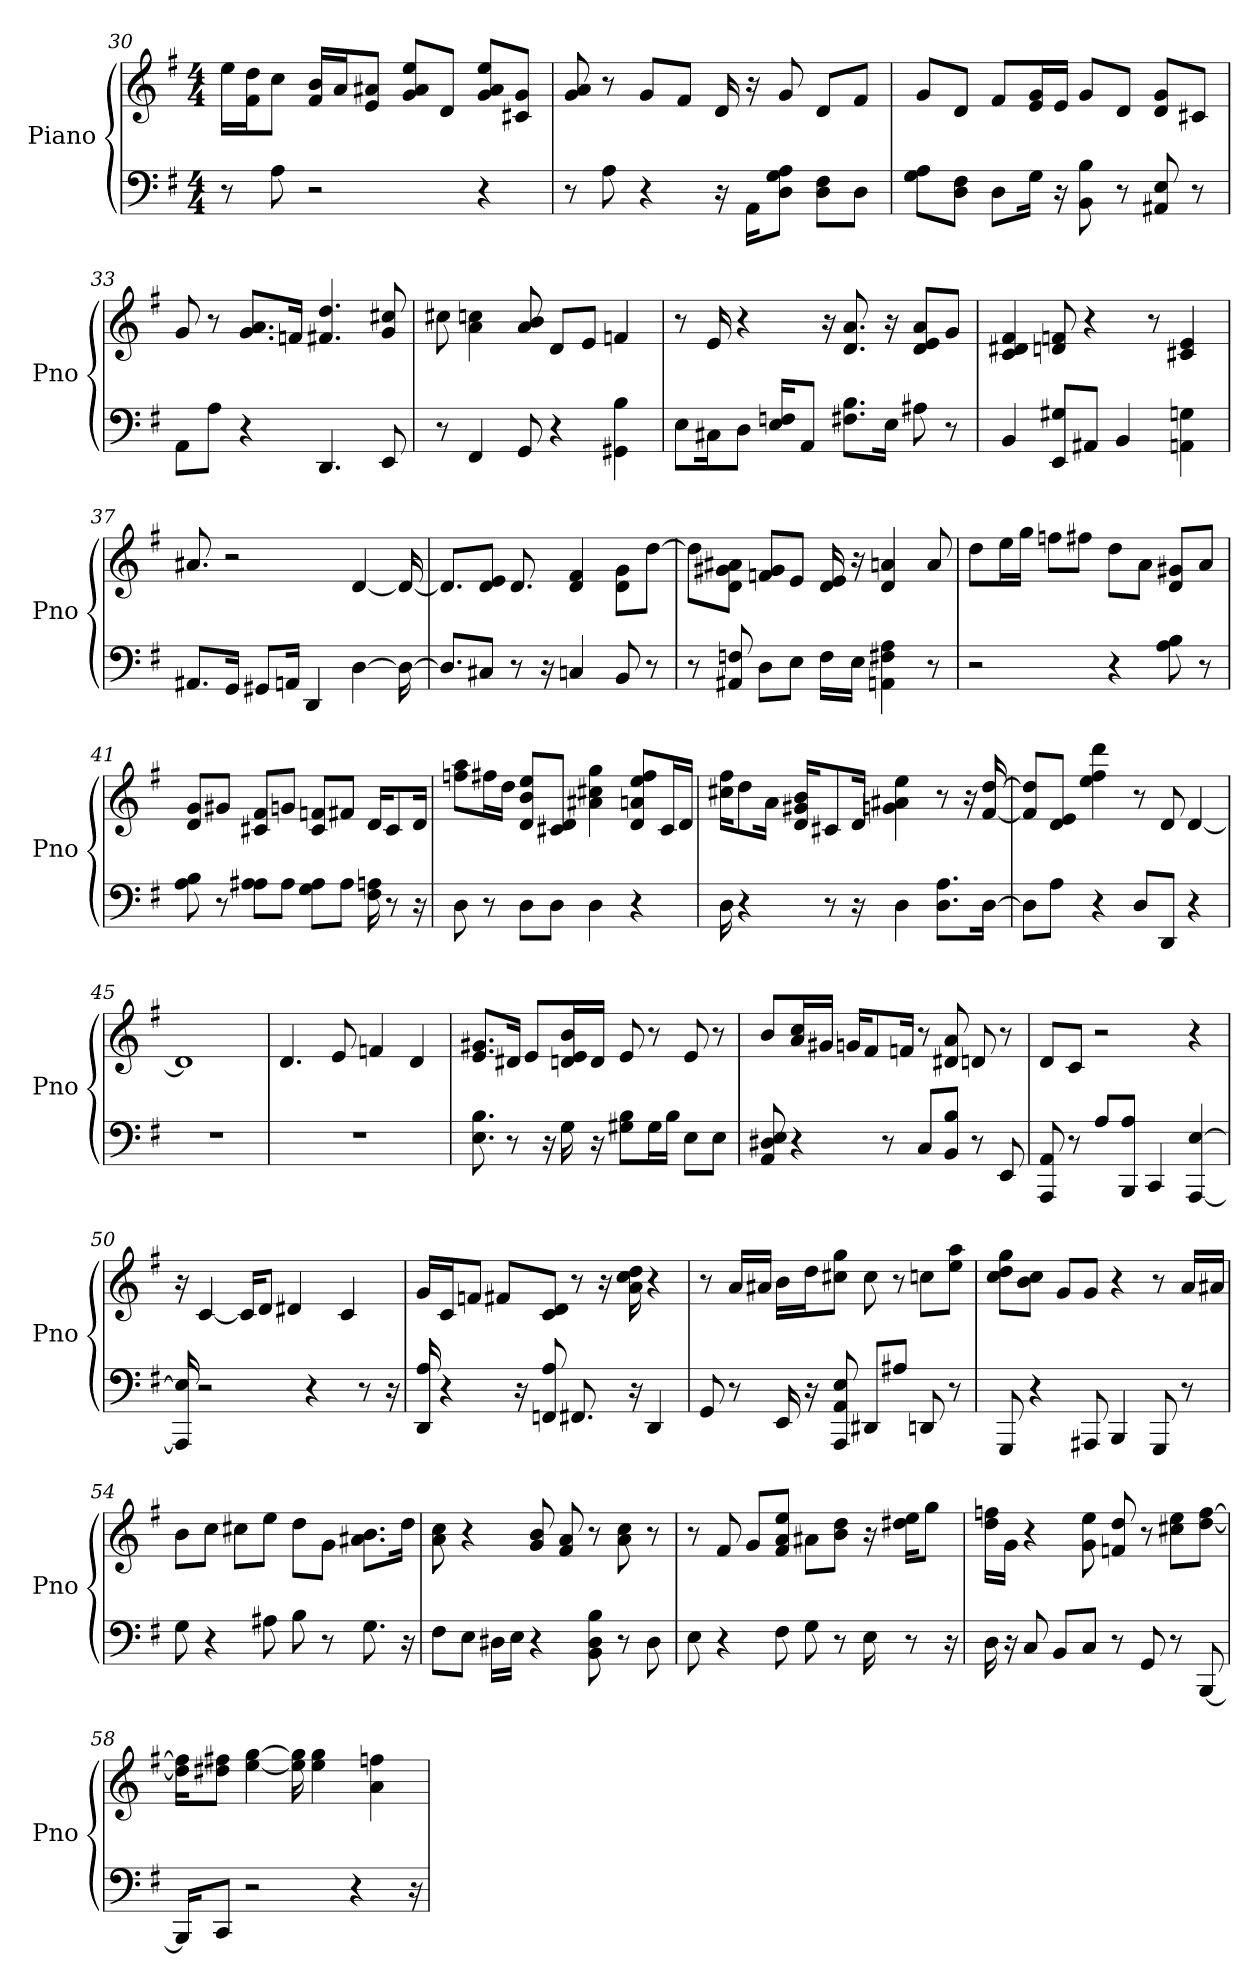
**kern	**kern
*part1	*part1
*staff2	*staff1
*I"Piano	*
*I'Pno	*
*clefF4	*clefG2
*k[f#]	*k[f#]
*G:	*G:
*M4/4	*M4/4
=30	=30
8r	16ee\LL
.	16f#\ 16dd\J
8A	8cc\J
2r	16b/ 16f#/LL
.	16a/J
.	8a#/ 8e/J
.	8g/ 8a#/ 8ee/L
.	8d/J
4r	8a#/ 8g/ 8ee/L
.	8g/ 8c#/J
=31	=31
8r	8g 8a
8A	8r
4r	8g/L
.	8f#/J
16r	16d
16AA\KL	16r
8A\ 8D\ 8G\J	8g
8D\ 8F#\L	8d/L
8D\J	8f#/J
=32	=32
8A\ 8G\L	8g/L
8D\ 8F#\J	8d/J
8D\L	8f#/L
16G\Jk	16e/ 16g/L
16r	16e/JJ
8BB 8B	8g/L
8r	8d/J
8AA# 8E	8g/ 8d/L
8r	8c#/J
=33	=33
8AA\L	8g
8A\J	8r
4r	8.g/ 8.a/L
.	16f/Jk
4.DD	4.f# 4.dd
8EE	8cc# 8g
=34	=34
8r	8cc#
4FF#	4cc 4a
8GG	8b 8a
4r	8d/L
.	8e/J
4GG# 4B	4f
=35	=35
8E\L	8r
16C#\K	16e
8D\J	4r
16F/ 16E/KL	.
8AA/J	.
.	16r
8.F#\ 8.B\L	8.d 8.a
16E\Jk	16r
8A#	8a/ 8d/ 8e/L
8r	8g/J
=36	=36
4BB	4c 4f# 4d#
8EE/ 8G#/L	8d 8f
8AA#/J	4r
4BB	.
.	8r
4AA 4G	4e 4c#
=37	=37
8.AA#/L	8.a#
16GG/Jk	2r
8GG#/L	.
16AA/Jk	.
4DD	.
[4D	[4d
16D_	16d_
=38	=38
8.D/L]	8.d/L]
8C#/J	8e/ 8d/J
8r	8.d
16r	.
4C	4d 4f#
8BB	8g\ 8d\L
8r	[8dd\J
=39	=39
8r	8dd\L]
8AA# 8F	8g#\ 8d\ 8a#\J
8D\L	8g#/ 8f/L
8E\J	8e/J
16F\LL	16e 16d
16E\JJ	16r
4AA 4F# 4A	4d 4a
8r	8a
=40	=40
2r	8dd\L
.	16ee\L
.	16gg\JJ
.	8ff\L
.	8ff#\J
4r	8dd\L
.	8a\J
8A 8B	8d/ 8g#/L
8r	8a/J
=41	=41
8A 8B	8d/ 8g/L
8r	8g#/J
8A\ 8A#\L	8f#/ 8c#/L
8A#\J	8g/J
8A#\ 8G\L	8f/ 8c#/L
8A#\J	8f#/J
16F# 16A	16d/KL
8r	8c#/
16r	16d/Jk
=42	=42
8D	8ff\ 8aa\L
8r	16ff#\L
.	16dd\JJ
8D\L	8b/ 8d/ 8ee/L
8D\J	8c#/ 8d/J
4D	4gg 4cc# 4a#
4r	8ee/ 8a/ 8d/ 8ff#/L
.	16c#/L
.	16d/JJ
=43	=43
16D	16cc#\ 16ff#\KL
4r	8dd\
.	16a\Jk
.	16d/ 16b/ 16g#/KL
8r	8c#/
16r	16d/Jk
4D	4g 4ee 4a#
8.A\ 8.D\L	8r
.	16r
[16D\Jk	[16f# [16dd
=44	=44
8D\L]	8f#]/ 8dd]/L
8A\J	8e/ 8d/J
4r	4ee 4ff# 4ddd
8D/L	8r
8DD/J	8d
4r	[4d
=45	=45
1r	1d]
=46	=46
1r	4.d
.	8e
.	4f
.	4d
=47	=47
8.B 8.E	8.e/ 8.g#/L
8r	16d#/Jk
.	8e/L
16r	.
16G	16e/ 16d/ 16b/L
16r	16d/JJ
8G#\ 8B\L	8e
16G#\L	8r
16B\JJ	.
8E\L	8e
8E\J	8r
=48	=48
8D# 8AA 8E	8b/L
4r	16a/ 16cc/L
.	16g#/JJ
.	16g/KL
.	8f#/
8r	.
.	16f/Jk
8C/L	8r
8B/ 8BB/J	8d# 8a
8r	8d
8EE	8r
=49	=49
8AA 8AAA	8d/L
8r	8c/J
8A/L	2r
8A/ 8BBB/J	.
4CC	.
[4E [4AAA	4r
=50	=50
16E] 16AAA]	16r
2r	[4c
.	16c/KL]
.	8d/J
.	4d#
4r	.
.	4c
8r	.
16r	.
=51	=51
16A 16DD	16g/LL
4r	16c/J
.	8f/J
.	8f#/L
16r	.
8A 8FF	8c/ 8d/J
8.FF#	8r
.	16r
16r	16a 16dd 16cc
4DD	4r
=52	=52
8GG	8r
8r	16a/LL
.	16a#/JJ
16EE	16b\LL
16r	16dd\J
8AAA 8AA 8E	8cc#\ 8gg\J
8DD#/L	8cc#
8A#/J	8r
8DD	8cc\L
8r	8ee\ 8aa\J
=53	=53
8GGG	8dd\ 8cc\ 8gg\L
4r	8cc\ 8b\J
.	8g/L
8AAA#	8g/J
4BBB	4r
8GGG	8r
8r	16a/LL
.	16a#/JJ
=54	=54
8G	8b\L
4r	8cc\J
.	8cc#\L
8A#	8ee\J
8B	8dd\L
8r	8g\J
8.G	8.a#\ 8.b\L
16r	16dd\Jk
=55	=55
8F#\L	8a 8cc
8E\J	4r
16D#\LL	.
16E\JJ	.
4r	8g 8b
.	8a 8f#
8B 8D# 8BB	8r
8r	8a 8cc
8D#	8r
=56	=56
8E	8r
4r	8f#
.	8g/L
8F#	8f#/ 8ee/ 8a/J
8G	8a#\L
8r	8b\ 8dd\J
16E	16r
8r	16dd#\ 16ee\KL
.	8gg\J
16r	.
=57	=57
16D	16ff\ 16dd\LL
16r	16g\JJ
8C	4r
8BB/L	.
8C/J	8ee 8g
8r	8f 8dd
8GG	8r
8r	8cc#\ 8ee\L
[8BBB	[8dd\ [8ff\J
=58	=58
16BBB/KL]	16dd]\ 16ff]\KL
8CC/J	8dd#\ 8ff#\J
2r	[4ee [4gg
.	16ee] 16gg]
.	4ee 4gg
4r	.
.	4ff 4a
16r	.
=	=
*-	*-
